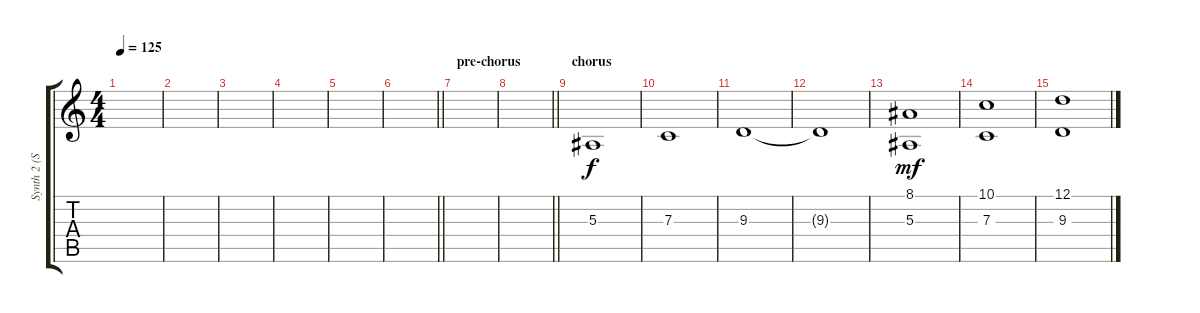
\track ("Synth 2 (Semple)" "Synth 2 (S") {instrument whistle}
\staff {score tabs}
\tuning (D4 A3 F3 C3 G2 C2) {hide}
\ts (4 4)
\tempo 125
\clef g2
\ks c
|
|
|
|
|
\barLineRight lightlight
|
\section ("" "pre-chorus")
|
\barLineRight lightlight
|
\section ("" "chorus")
5.3.1 |
7.3.1 |
9.3.1{volume 4} |
9.3{t}.1{dy f} |
(8.1 5.3).1{dy mf volume 10} |
(10.1 7.3).1 |
(12.1 9.3).1{volume 2}
